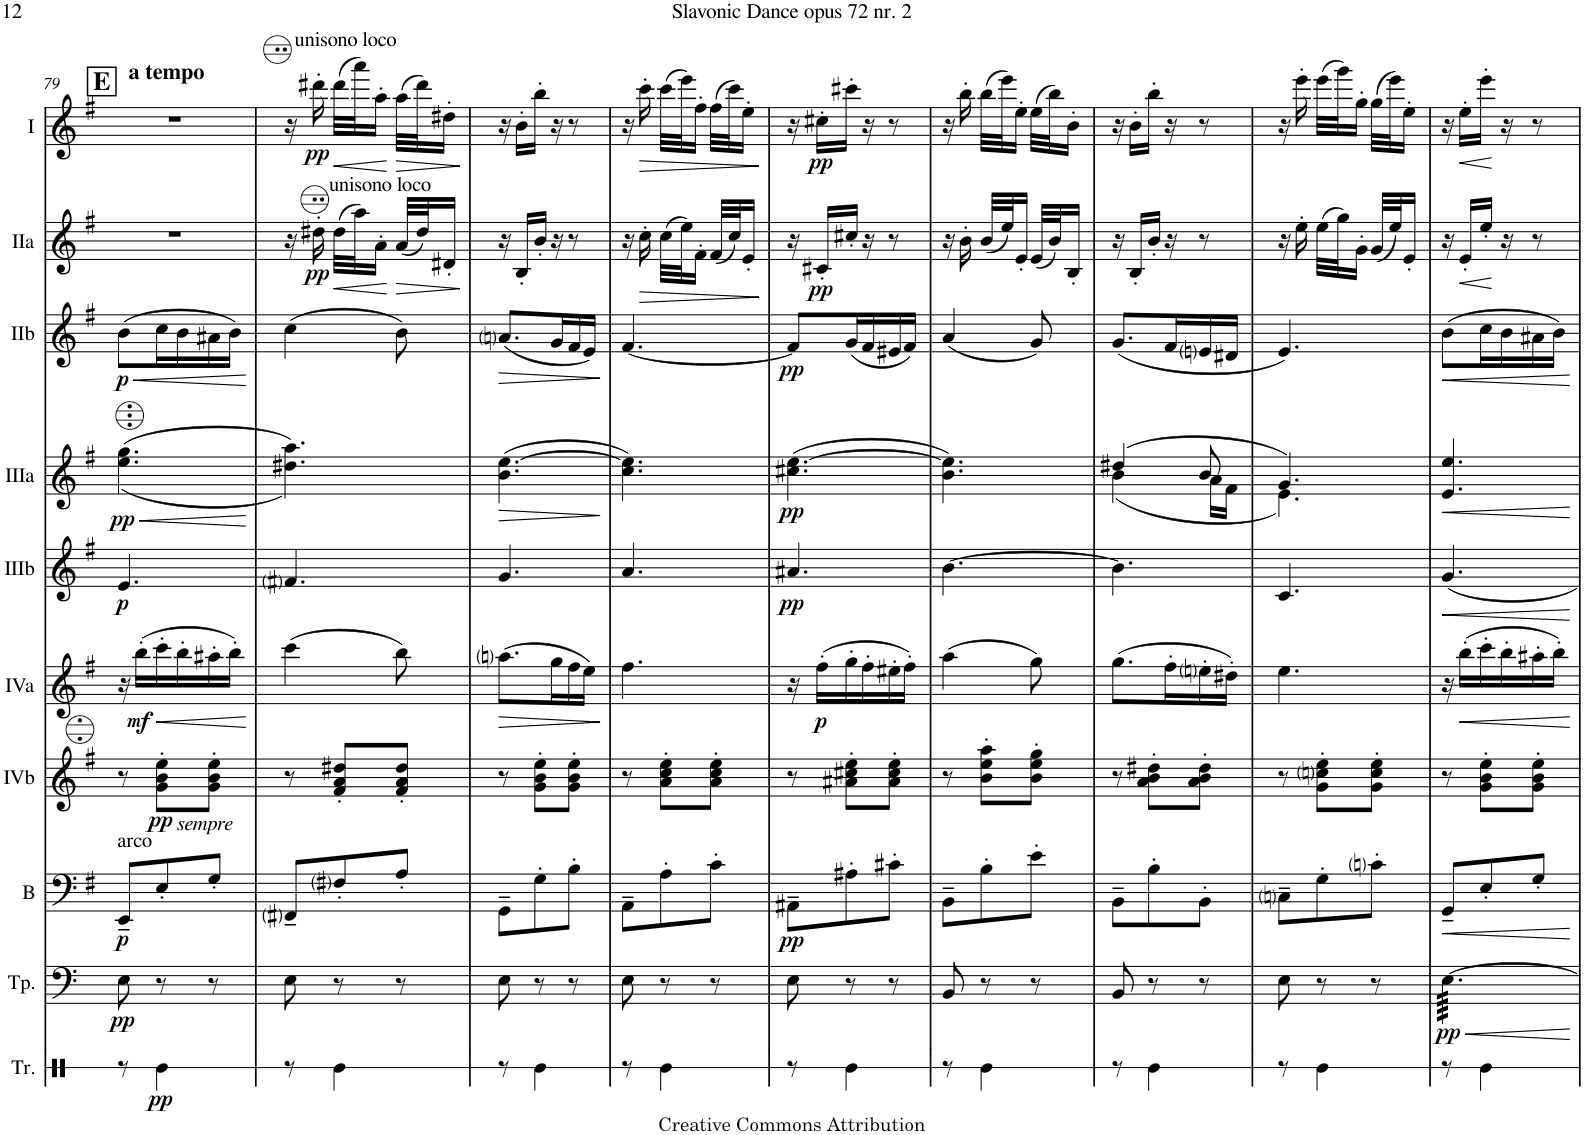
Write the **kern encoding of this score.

**kern	**dynam	**kern	**dynam	**kern	**dynam	**kern	**dynam	**kern	**dynam	**kern	**dynam	**kern	**dynam	**kern	**dynam	**kern	**dynam	**kern	**dynam
*part10	*part10	*part9	*part9	*part8	*part8	*part7	*part7	*part6	*part6	*part5	*part5	*part4	*part4	*part3	*part3	*part2	*part2	*part1	*part1
*staff10	*staff10	*staff9	*staff9	*staff8	*staff8	*staff7	*staff7	*staff6	*staff6	*staff5	*staff5	*staff4	*staff4	*staff3	*staff3	*staff2	*staff2	*staff1	*staff1
*I"Triangle	*	*I"Timpani	*	*I"Bass	*	*I"Acc. 4b	*	*I"Acc. 4a	*	*I"Acc. 3b	*	*I"Acc. 3a	*	*I"Acc. 2b	*	*I"Acc. 2a	*	*I"Acc. 1	*
*I'Tr.	*	*I'Tp.	*	*I'B	*	*	*	*	*	*	*	*	*	*	*	*	*	*	*
!!LO:PB:g=z
*clefX	*	*clefF4	*	*clefF4	*	*clefG2	*	*clefG2	*	*clefG2	*	*clefG2	*	*clefG2	*	*clefG2	*	*clefG2	*
*	*	*	*	*Trd7c12	*	*Trd7c12	*	*Trd7c12	*	*Trd7c12	*	*Trd7c12	*	*	*	*	*	*	*
*k[]	*	*k[f#]	*	*k[f#]	*	*k[f#]	*	*k[f#]	*	*k[f#]	*	*k[f#]	*	*k[f#]	*	*k[f#]	*	*k[f#]	*
*M3/8	*	*M3/8	*	*M3/8	*	*M3/8	*	*M3/8	*	*M3/8	*	*M3/8	*	*M3/8	*	*M3/8	*	*M3/8	*
!!LO:REH:place=s1:a:B:cj:fs=14:t=E
=79	=79	=79	=79	=79	=79	=79	=79	=79	=79	=79	=79	=79	=79	=79	=79	=79	=79	=79	=79
!	!	!	!	!	!	!	!	!	!	!	!	!	!	!	!	!	!	!LO:TX:a:B:t=a tempo	!
!	!	!	!	!LO:TX:a:t=arco	!	!	!	!	!	!	!	!	!	!	!	!	!	!	!
!	!	!	!LO:DY:b	!	!LO:DY:b	!	!	!	!	!	!LO:DY:b	!	!LO:HP:b	!	!LO:HP:b	!	!	!	!
!	!	!	!	!	!	!	!	!	!	!	!	!	!LO:DY:n=1:b	!	!LO:DY:n=1:b	!	!	!	!
8r	.	8E\	pp	8EE~/L	p	8r	.	16r	.	4.e/	p	((<4.eee\ 4.ggg\	< pp	(8b\L	< p	4.r	.	4.r	.
!	!	!	!	!	!	!	!	!	!LO:DY:b	!	!	!	!	!	!	!	!	!	!
.	.	.	.	.	.	.	.	(16bb'\LL	mf	.	.	.	.	.	.	.	.	.	.
!	!	!	!	!	!	!LO:TX:b:i:t=sempre	!	!	!	!	!	!	!	!	!	!	!	!	!
!	!LO:DY:b	!	!	!	!	!	!LO:DY:b	!	!LO:HP:b	!	!	!	!	!	!	!	!	!	!
4Re\	pp	8r	.	8E'/	.	8g\' 8b\' 8ee\'L	pp	16ccc'\	<	.	.	.	.	16cc\L	.	.	.	.	.
.	.	.	.	.	.	.	.	16bb'\	.	.	.	.	.	16b\	.	.	.	.	.
.	.	8r	.	8G'/J	.	8g\' 8b\' 8ee\'J	.	16aa#X'\	.	.	.	.	.	16a#X\	.	.	.	.	.
.	.	.	.	.	.	.	.	16bb'\JJ)	.	.	.	.	.	16b\JJ)	.	.	.	.	.
.	.	.	.	.	.	.	.	.	[	.	.	.	[	.	[	.	.	.	.
=80	=80	=80	=80	=80	=80	=80	=80	=80	=80	=80	=80	=80	=80	=80	=80	=80	=80	=80	=80
8r	.	8E\	.	8FF#i~/L	.	8r	.	(4ccc\	.	4.f#i/	.	4.ddd#X\ 4.aaa\))	.	(4cc\	.	16r	.	16r	.
!	!	!	!	!	!	!	!	!	!	!	!	!	!	!	!	!	!	!LO:TX:a:t=unisono loco	!
!	!	!	!	!	!	!	!	!	!	!	!	!	!	!	!	!LO:TX:a:t=unisono loco	!	!	!
!	!	!	!	!	!	!	!	!	!	!	!	!	!	!	!	!	!LO:DY:b	!	!LO:DY:b
.	.	.	.	.	.	.	.	.	.	.	.	.	.	.	.	16dd#X'\	pp	16ddd#X'\	pp
!	!	!	!	!	!	!	!	!	!	!	!	!	!	!	!	!	!LO:HP:b	!	!LO:HP:b
4Re\	.	8r	.	8F#i'/	.	8f#/' 8a/' 8dd#X/'L	.	.	.	.	.	.	.	.	.	(32dd#\LLL	<	(32ddd#\LLL	<
.	.	.	.	.	.	.	.	.	.	.	.	.	.	.	.	32aa\J)	.	32aaa\J)	.
.	.	.	.	.	.	.	.	.	.	.	.	.	.	.	.	16a'\JJ	.	16aa'\JJ	.
!	!	!	!	!	!	!	!	!	!	!	!	!	!	!	!	!	!LO:HP:n=1:b	!	!LO:HP:n=1:b
.	.	8r	.	8A'/J	.	8f#/' 8a/' 8dd#/'J	.	8bb\)	.	.	.	.	.	8b\)	.	(32a/LLL	[ >	(32aa\LLL	[ >
.	.	.	.	.	.	.	.	.	.	.	.	.	.	.	.	32dd#/J)	.	32ddd#\J)	.
.	.	.	.	.	.	.	.	.	.	.	.	.	.	.	.	16d#X'/JJ	.	16dd#X'\JJ	.
.	.	.	.	.	.	.	.	.	.	.	.	.	.	.	.	.	]	.	]
=81	=81	=81	=81	=81	=81	=81	=81	=81	=81	=81	=81	=81	=81	=81	=81	=81	=81	=81	=81
!	!	!	!	!	!	!	!	!	!LO:HP:b	!	!	!	!LO:HP:b	!	!LO:HP:b	!	!	!	!
8r	.	8E\	.	8GG~\L	.	8r	.	(8.aani\L	>	4.g/	.	(4.bb\ [4.eee\	>	(8.ani/L	>	16r	.	16r	.
.	.	.	.	.	.	.	.	.	.	.	.	.	.	.	.	16B'/LL	.	16b'\LL	.
4Re\	.	8r	.	8G'\	.	8g\' 8b\' 8ee\'L	.	.	.	.	.	.	.	.	.	16b'/JJ	.	16bb'\JJ	.
.	.	.	.	.	.	.	.	16gg\L	.	.	.	.	.	16g/L	.	16r	.	16r	.
.	.	8r	.	8B'\J	.	8g\' 8b\' 8ee\'J	.	16ff#\	.	.	.	.	.	16f#/	.	8r	.	8r	.
.	.	.	.	.	.	.	.	16ee\JJ)	.	.	.	.	.	16e/JJ)	.	.	.	.	.
.	.	.	.	.	.	.	.	.	]	.	.	.	]	.	]	.	.	.	.
=82	=82	=82	=82	=82	=82	=82	=82	=82	=82	=82	=82	=82	=82	=82	=82	=82	=82	=82	=82
8r	.	8E\	.	8AA~\L	.	8r	.	4.ff#\	.	4.a/	.	4.ccc\ 4.eee\])	.	[4.f#/	.	16r	.	16r	.
!	!	!	!	!	!	!	!	!	!	!	!	!	!	!	!	!	!LO:HP:b	!	!LO:HP:b
.	.	.	.	.	.	.	.	.	.	.	.	.	.	.	.	16cc'\	>	16ccc'\	>
4Re\	.	8r	.	8A'\	.	8a\' 8cc\' 8ee\'L	.	.	.	.	.	.	.	.	.	(32cc\LLL	.	(32ccc\LLL	.
.	.	.	.	.	.	.	.	.	.	.	.	.	.	.	.	32ee\J)	.	32eee\J)	.
.	.	.	.	.	.	.	.	.	.	.	.	.	.	.	.	16f#'\JJ	.	16ff#'\JJ	.
.	.	8r	.	8c'\J	.	8a\' 8cc\' 8ee\'J	.	.	.	.	.	.	.	.	.	(32f#/LLL	.	(32ff#\LLL	.
.	.	.	.	.	.	.	.	.	.	.	.	.	.	.	.	32cc/J)	.	32ccc\J)	.
.	.	.	.	.	.	.	.	.	.	.	.	.	.	.	.	16e'/JJ	.	16ee'\JJ	.
.	.	.	.	.	.	.	.	.	.	.	.	.	.	.	.	.	]	.	]
=83	=83	=83	=83	=83	=83	=83	=83	=83	=83	=83	=83	=83	=83	=83	=83	=83	=83	=83	=83
!	!	!	!	!	!LO:DY:b	!	!	!	!	!	!LO:DY:b	!	!LO:DY:b	!	!LO:DY:b	!	!	!	!
8r	.	8E\	.	8AA#X~\L	pp	8r	.	16r	.	4.a#X/	pp	(4.ccc#X\ [4.eee\	pp	8f#/L]	pp	16r	.	16r	.
!	!	!	!	!	!	!	!	!	!LO:DY:b	!	!	!	!	!	!	!	!LO:DY:b	!	!LO:DY:b
.	.	.	.	.	.	.	.	(16ff#'\LL	p	.	.	.	.	.	.	16c#X'/LL	pp	16cc#X'\LL	pp
4Re\	.	8r	.	8A#X'\	.	8a#X\' 8cc#X\' 8ee\'L	.	16gg'\	.	.	.	.	.	(16g/L	.	16cc#X'/JJ	.	16ccc#X'\JJ	.
.	.	.	.	.	.	.	.	16ff#'\	.	.	.	.	.	16f#/	.	16r	.	16r	.
.	.	8r	.	8c#X'\J	.	8a#\' 8cc#\' 8ee\'J	.	16ee#X'\	.	.	.	.	.	16e#X/	.	8r	.	8r	.
.	.	.	.	.	.	.	.	16ff#'\JJ)	.	.	.	.	.	16f#/JJ)	.	.	.	.	.
=84	=84	=84	=84	=84	=84	=84	=84	=84	=84	=84	=84	=84	=84	=84	=84	=84	=84	=84	=84
8r	.	8BB/	.	8BB~\L	.	8r	.	(4aa\	.	[4.b\	.	4.bb\ 4.eee\])	.	(4a/	.	16r	.	16r	.
.	.	.	.	.	.	.	.	.	.	.	.	.	.	.	.	16b'\	.	16bb'\	.
4Re\	.	8r	.	8B'\	.	8b\' 8ee\' 8aa\'L	.	.	.	.	.	.	.	.	.	(32b/LLL	.	(32bb\LLL	.
.	.	.	.	.	.	.	.	.	.	.	.	.	.	.	.	32ee/J)	.	32eee\J)	.
.	.	.	.	.	.	.	.	.	.	.	.	.	.	.	.	16e'/JJ	.	16ee'\JJ	.
.	.	8r	.	8e'\J	.	8b\' 8ee\' 8gg\'J	.	8gg\)	.	.	.	.	.	8g/)	.	(32e/LLL	.	(32ee\LLL	.
.	.	.	.	.	.	.	.	.	.	.	.	.	.	.	.	32b/J)	.	32bb\J)	.
.	.	.	.	.	.	.	.	.	.	.	.	.	.	.	.	16B'/JJ	.	16b'\JJ	.
=85	=85	=85	=85	=85	=85	=85	=85	=85	=85	=85	=85	=85	=85	=85	=85	=85	=85	=85	=85
*	*	*	*	*	*	*	*	*	*	*	*	*^	*	*	*	*	*	*	*
8r	.	8BB/	.	8BB~\L	.	8r	.	(8.gg\L	.	4.b\]	.	(4ddd#X/	(4bb\	.	(8.g/L	.	16r	.	16r	.
.	.	.	.	.	.	.	.	.	.	.	.	.	.	.	.	.	16B'/LL	.	16b'\LL	.
4Re\	.	8r	.	8B'\	.	8a\' 8b\' 8dd#X\'L	.	.	.	.	.	.	.	.	.	.	16b'/JJ	.	16bb'\JJ	.
.	.	.	.	.	.	.	.	16ff#'\L	.	.	.	.	.	.	16f#/L	.	16r	.	16r	.
.	.	8r	.	8BB'\J	.	8a\' 8b\' 8dd#\'J	.	16eeni'\	.	.	.	8bb/	16aa\LL	.	16eni/	.	8r	.	8r	.
.	.	.	.	.	.	.	.	16dd#X'\JJ)	.	.	.	.	16ff#\JJ	.	16d#X/JJ	.	.	.	.	.
=86	=86	=86	=86	=86	=86	=86	=86	=86	=86	=86	=86	=86	=86	=86	=86	=86	=86	=86	=86	=86
8r	.	8E\	.	8Cni~\L	.	8r	.	4.ee\	.	4.c/	.	4.gg/)	4.ee\)	.	4.e/)	.	16r	.	16r	.
.	.	.	.	.	.	.	.	.	.	.	.	.	.	.	.	.	16ee'\	.	16eee'\	.
4Re\	.	8r	.	8G'\	.	8g\' 8ccni\' 8ee\'L	.	.	.	.	.	.	.	.	.	.	(32ee\LLL	.	(32eee\LLL	.
.	.	.	.	.	.	.	.	.	.	.	.	.	.	.	.	.	32gg\J)	.	32ggg\J)	.
.	.	.	.	.	.	.	.	.	.	.	.	.	.	.	.	.	16g'\JJ	.	16gg'\JJ	.
.	.	8r	.	8cni'\J	.	8g\' 8cc\' 8ee\'J	.	.	.	.	.	.	.	.	.	.	(32g/LLL	.	(32gg\LLL	.
.	.	.	.	.	.	.	.	.	.	.	.	.	.	.	.	.	32ee/J)	.	32eee\J)	.
.	.	.	.	.	.	.	.	.	.	.	.	.	.	.	.	.	16e'/JJ	.	16ee'\JJ	.
*	*	*	*	*	*	*	*	*	*	*	*	*v	*v	*	*	*	*	*	*	*
=87	=87	=87	=87	=87	=87	=87	=87	=87	=87	=87	=87	=87	=87	=87	=87	=87	=87	=87	=87
!	!	!	!LO:HP:b	!	!LO:HP:b	!	!	!	!	!	!LO:HP:b	!	!LO:HP:b	!	!LO:HP:b	!	!	!	!
!	!	!	!LO:DY:n=1:b	!	!	!	!	!	!	!	!	!	!	!	!	!	!	!	!
*	*	*tremolo	*	*	*	*	*	*	*	*	*	*	*	*	*	*	*	*	*
8r	.	[64E\LLLL	< pp	8GG~/L	<	8r	.	16r	.	4.g/	<	4.ee/ 4.eee/	<	(8b\L	<	16r	.	16r	.
.	.	64E\	.	.	.	.	.	.	.	.	.	.	.	.	.	.	.	.	.
.	.	64E\	.	.	.	.	.	.	.	.	.	.	.	.	.	.	.	.	.
.	.	64E\	.	.	.	.	.	.	.	.	.	.	.	.	.	.	.	.	.
!	!	!	!	!	!	!	!	!	!LO:HP:b	!	!	!	!	!	!	!	!LO:HP:b	!	!LO:HP:b
.	.	64E\	.	.	.	.	.	(16bb'\LL	<	.	.	.	.	.	.	16e'/LL	<	16ee'\LL	<
.	.	64E\	.	.	.	.	.	.	.	.	.	.	.	.	.	.	.	.	.
.	.	64E\	.	.	.	.	.	.	.	.	.	.	.	.	.	.	.	.	.
.	.	64E\	.	.	.	.	.	.	.	.	.	.	.	.	.	.	.	.	.
4Re\	.	64E\	.	8E'/	.	8g\' 8b\' 8ee\'L	.	16ccc'\	.	.	.	.	.	16cc\L	.	16ee'/JJ	.	16eee'\JJ	.
.	.	64E\	.	.	.	.	.	.	.	.	.	.	.	.	.	.	.	.	.
.	.	64E\	.	.	.	.	.	.	.	.	.	.	.	.	.	.	.	.	.
.	.	64E\	.	.	.	.	.	.	.	.	.	.	.	.	.	.	.	.	.
.	.	64E\	.	.	.	.	.	16bb'\	.	.	.	.	.	16b\	.	16r	[	16r	[
.	.	64E\	.	.	.	.	.	.	.	.	.	.	.	.	.	.	.	.	.
.	.	64E\	.	.	.	.	.	.	.	.	.	.	.	.	.	.	.	.	.
.	.	64E\	.	.	.	.	.	.	.	.	.	.	.	.	.	.	.	.	.
.	.	64E\	.	8G'/J	.	8g\' 8b\' 8ee\'J	.	16aa#X'\	.	.	.	.	.	16a#X\	.	8r	.	8r	.
.	.	64E\	.	.	.	.	.	.	.	.	.	.	.	.	.	.	.	.	.
.	.	64E\	.	.	.	.	.	.	.	.	.	.	.	.	.	.	.	.	.
.	.	64E\	.	.	.	.	.	.	.	.	.	.	.	.	.	.	.	.	.
.	.	64E\	.	.	.	.	.	16bb'\JJ)	.	.	.	.	.	16b\JJ)	.	.	.	.	.
.	.	64E\	.	.	.	.	.	.	.	.	.	.	.	.	.	.	.	.	.
.	.	64E\	.	.	.	.	.	.	.	.	.	.	.	.	.	.	.	.	.
.	.	64E\JJJJ	.	.	.	.	.	.	.	.	.	.	.	.	.	.	.	.	.
*	*	*Xtremolo	*	*	*	*	*	*	*	*	*	*	*	*	*	*	*	*	*
.	.	.	[	.	[	.	.	.	[	.	[	.	[	.	[	.	.	.	.
=	=	=	=	=	=	=	=	=	=	=	=	=	=	=	=	=	=	=	=
*-	*-	*-	*-	*-	*-	*-	*-	*-	*-	*-	*-	*-	*-	*-	*-	*-	*-	*-	*-
